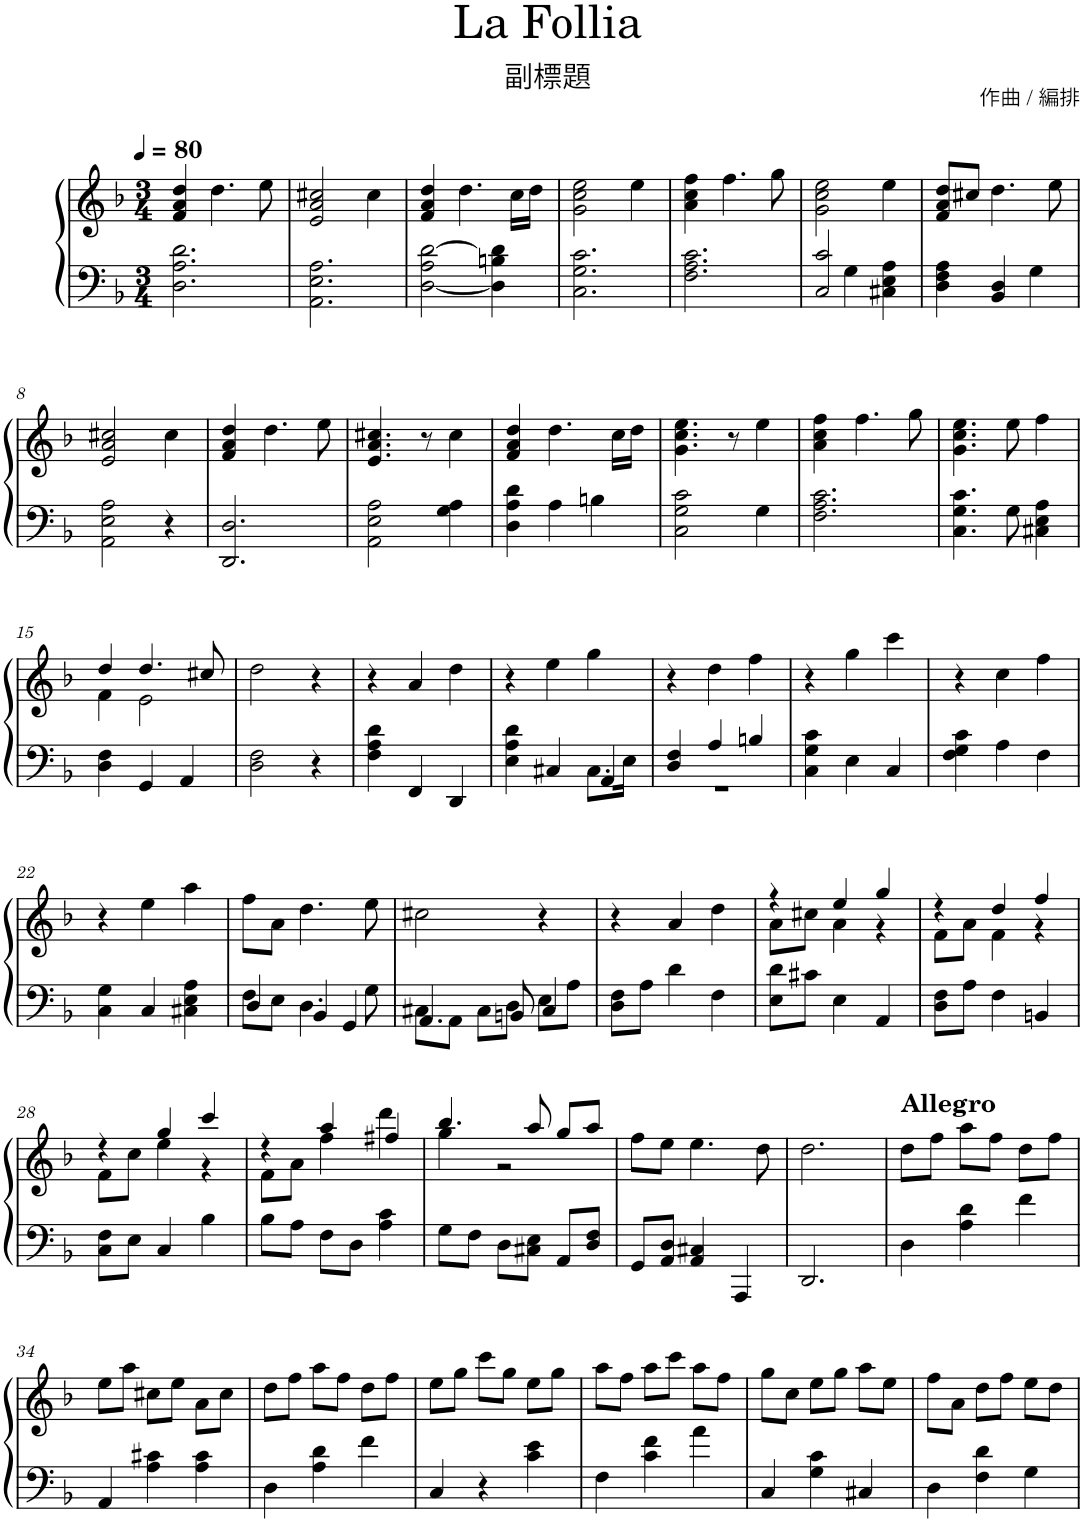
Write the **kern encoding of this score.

**kern	**kern
*part1	*part1
*staff2	*staff1
*I"鋼琴	*
*clefF4	*clefG2
*k[b-]	*k[b-]
*M3/4	*M3/4
*MM80	*MM80
=1	=1
2.D\ 2.A\ 2.d\	4f/ 4a/ 4dd/
.	4.dd\
.	8ee\
=2	=2
2.AA\ 2.E\ 2.A\	2e/ 2a/ 2cc#X/
.	4cc#\
=3	=3
[2D\ 2A\ [2d\	4f/ 4a/ 4dd/
.	4.dd\
4D\] 4Bn\ 4d\]	.
.	16cc\LL
.	16dd\JJ
=4	=4
2.C\ 2.G\ 2.c\	2g\ 2cc\ 2ee\
.	4ee\
=5	=5
2.F\ 2.A\ 2.c\	4a\ 4cc\ 4ff\
.	4.ff\
.	8gg\
=6	=6
*^	*
2C/ 2c/	4ryy	2g\ 2cc\ 2ee\
.	4G\	.
4C#X\ 4E\ 4A\	4ryy	4ee\
*v	*v	*
=7	=7
4D\ 4F\ 4A\	8f/ 8a/ 8dd/L
.	8cc#X/J
4BB-/ 4D/	4.dd\
4G\	.
.	8ee\
!!LO:LB:g=z
=8	=8
2AA\ 2E\ 2A\	2e/ 2a/ 2cc#X/
4r	4cc#\
=9	=9
2.DD/ 2.D/	4f/ 4a/ 4dd/
.	4.dd\
.	8ee\
=10	=10
2AA\ 2E\ 2A\	4.e/ 4.a/ 4.cc#X/
.	8r
4G\ 4A\	4cc#\
=11	=11
4D\ 4A\ 4d\	4f/ 4a/ 4dd/
4A\	4.dd\
4Bn\	.
.	16cc\LL
.	16dd\JJ
=12	=12
2C\ 2G\ 2c\	4.g\ 4.cc\ 4.ee\
.	8r
4G\	4ee\
=13	=13
2.F\ 2.A\ 2.c\	4a\ 4cc\ 4ff\
.	4.ff\
.	8gg\
=14	=14
4.C\ 4.G\ 4.c\	4.g\ 4.cc\ 4.ee\
8G\	8ee\
4C#X\ 4E\ 4A\	4ff\
!!LO:LB:g=z
=15	=15
*	*^
4D\ 4F\	4dd/	4f\
4GG/	4.dd/	2e\
4AA/	.	.
.	8cc#X/	.
*	*v	*v
=16	=16
2D\ 2F\	2dd\
4r	4r
=17	=17
4F\ 4A\ 4d\	4r
4FF/	4a/
4DD/	4dd\
=18	=18
*^	*
4E\ 4A\ 4d\	2ryy	4r
4C#X/	.	4ee\
4AA/	8.C#\L	4gg\
.	16E\Jk	.
=19	=19	=19
4D/ 4F/	2.r	4r
4A/	.	4dd\
4Bn/	.	4ff\
*v	*v	*
=20	=20
4C\ 4G\ 4c\	4r
4E\	4gg\
4C/	4ccc\
=21	=21
4F\ 4G\ 4c\	4r
4A\	4cc\
4F\	4ff\
!!LO:LB:g=z
=22	=22
4C\ 4G\	4r
4C/	4ee\
4C#X\ 4E\ 4A\	4aa\
=23	=23
*^	*
4D/	8F\L	8ff\L
.	8E\J	8a\J
4BB-/	4.D\	4.dd\
4GG/	.	.
.	8G\	8ee\
=24	=24	=24
4.AA/	8C#X\L	2cc#X\
.	8AA\J	.
.	8C#\L	.
8BBn/	8D\J	.
4C#/	8E\L	4r
.	8A\J	.
*v	*v	*
=25	=25
8D\ 8F\L	4r
8A\J	.
4d\	4a/
4F\	4dd\
=26	=26
*	*^
8E\ 8d\L	4r	8a\L
8c#X\J	.	8cc#X\J
4E\	4ee/	4a\
4AA/	4gg/	4r
=27	=27	=27
8D\ 8F\L	4r	8f\L
8A\J	.	8a\J
4F\	4dd/	4f\
4BBn/	4ff/	4r
!!LO:LB:g=z	!!
=28	=28	=28
8C\ 8F\L	4r	8f\L
8E\J	.	8cc\J
4C/	4gg/	4ee\
4B-\	4ccc/	4r
=29	=29	=29
8B-\L	4r	8f\L
8A\J	.	8a\J
8F\L	4aa/	4ff\
8D\J	.	.
4A\ 4c\	4ff#X/	4ddd\
=30	=30	=30
8G\L	4.bb-/	4gg\
8F\J	.	.
8D\L	.	2r
8C#X\ 8E\J	8aa/	.
8AA/L	8gg/L	.
8D/ 8F/J	8aa/J	.
*	*v	*v
=31	=31
8GG/L	8ff\L
8AA/ 8D/J	8ee\J
4AA/ 4C#X/	4.ee\
4AAA/	.
.	8dd\
=32	=32
2.DD/	2.dd\
=33	=33
!	!LO:TX:a:B:t=Allegro
4D\	8dd\L
.	8ff\J
4A\ 4d\	8aa\L
.	8ff\J
4f\	8dd\L
.	8ff\J
!!LO:LB:g=z
=34	=34
4AA/	8ee\L
.	8aa\J
4A\ 4c#X\	8cc#X\L
.	8ee\J
4A\ 4c#\	8a\L
.	8cc#\J
=35	=35
4D\	8dd\L
.	8ff\J
4A\ 4d\	8aa\L
.	8ff\J
4f\	8dd\L
.	8ff\J
=36	=36
4C/	8ee\L
.	8gg\J
4r	8ccc\L
.	8gg\J
4c\ 4e\	8ee\L
.	8gg\J
=37	=37
4F\	8aa\L
.	8ff\J
4c\ 4f\	8aa\L
.	8ccc\J
4a\	8aa\L
.	8ff\J
=38	=38
4C/	8gg\L
.	8cc\J
4G\ 4c\	8ee\L
.	8gg\J
4C#X/	8aa\L
.	8ee\J
=39	=39
4D\	8ff\L
.	8a\J
4F\ 4d\	8dd\L
.	8ff\J
4G\	8ee\L
.	8dd\J
=	=
*-	*-
